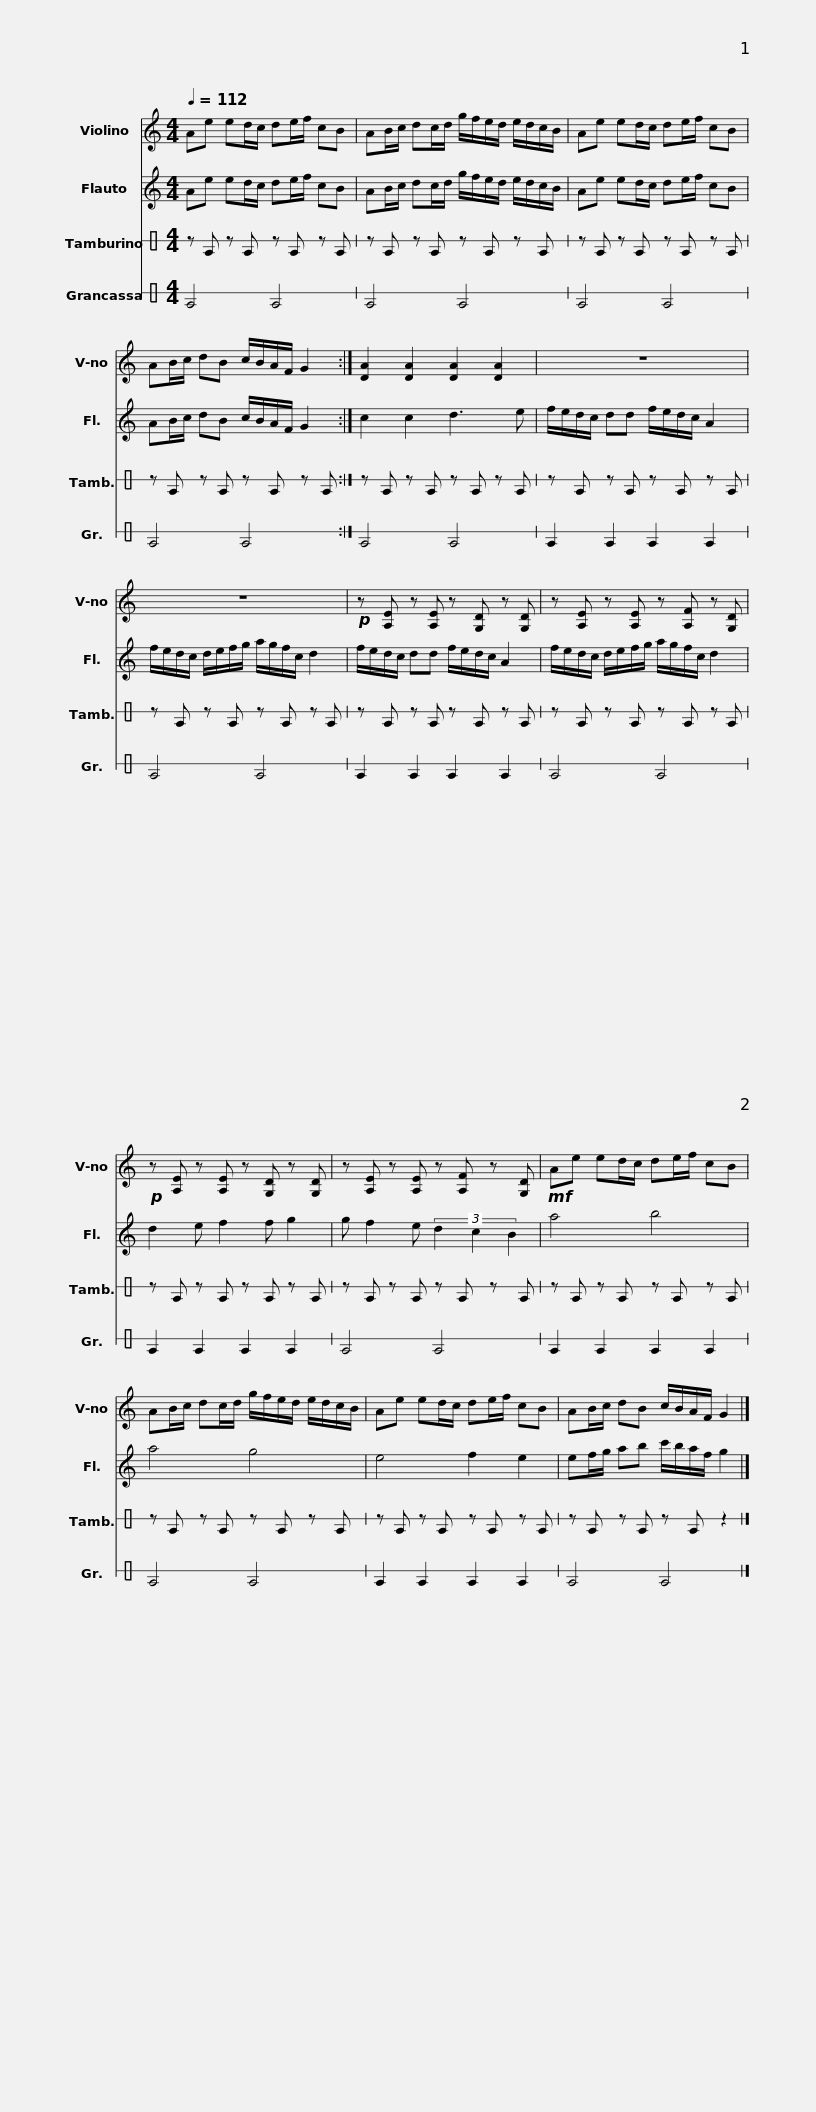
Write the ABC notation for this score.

X:1
%%score 1 2 3 4
L:1/8
Q:1/4=112
M:4/4
I:linebreak $
K:C
V:1 treble
V:2 treble
V:3 perc stafflines=1
K:none
V:4 perc stafflines=1
K:none
V:1
 Ae ed/c/ de/f/ cB | AB/c/ dc/d/ g/f/e/d/ e/d/c/B/ | Ae ed/c/ de/f/ cB |$ AB/c/ dB c/B/A/F/ G2 :| [DA]2 [DA]2 [DA]2 [DA]2 | %5
 z8 |$ z8 |!p! z [A,E] z [A,E] z [G,D] z [G,D] | z [A,E] z [A,E] z [A,F] z [G,D] |$!p! z [A,E] z [A,E] z [G,D] z [G,D] | %10
 z [A,E] z [A,E] z [A,F] z [G,D] |!mf! Ae ed/c/ de/f/ cB |$ AB/c/ dc/d/ g/f/e/d/ e/d/c/B/ | Ae ed/c/ de/f/ cB | AB/c/ dB c/B/A/F/ G2 |] %15
V:2
 Ae ed/c/ de/f/ cB | AB/c/ dc/d/ g/f/e/d/ e/d/c/B/ | Ae ed/c/ de/f/ cB |$ AB/c/ dB c/B/A/F/ G2 :| c2 c2 d3 e | %5
 f/e/d/c/ dd f/e/d/c/ A2 |$ f/e/d/c/ d/e/f/g/ a/g/f/c/ d2 | f/e/d/c/ dd f/e/d/c/ A2 | f/e/d/c/ d/e/f/g/ a/g/f/c/ d2 |$ d2 e f2 f g2 | %10
 g f2 e (3d2 c2 B2 | a4 b4 |$ a4 g4 | e4 f2 e2 | ef/g/ ab c'/b/a/f/ g2 |] %15
V:3
 z E z E z E z E | z E z E z E z E | z E z E z E z E |$ z E z E z E z E :| z E z E z E z E | %5
 z E z E z E z E |$ z E z E z E z E | z E z E z E z E | z E z E z E z E |$ z E z E z E z E | %10
 z E z E z E z E | z E z E z E z E |$ z E z E z E z E | z E z E z E z E | z E z E z E z2 |] %15
V:4
 E4 E4 | E4 E4 | E4 E4 |$ E4 E4 :| E4 E4 | %5
 E2 E2 E2 E2 |$ E4 E4 | E2 E2 E2 E2 | E4 E4 |$ E2 E2 E2 E2 | %10
 E4 E4 | E2 E2 E2 E2 |$ E4 E4 | E2 E2 E2 E2 | E4 E4 |] %15
